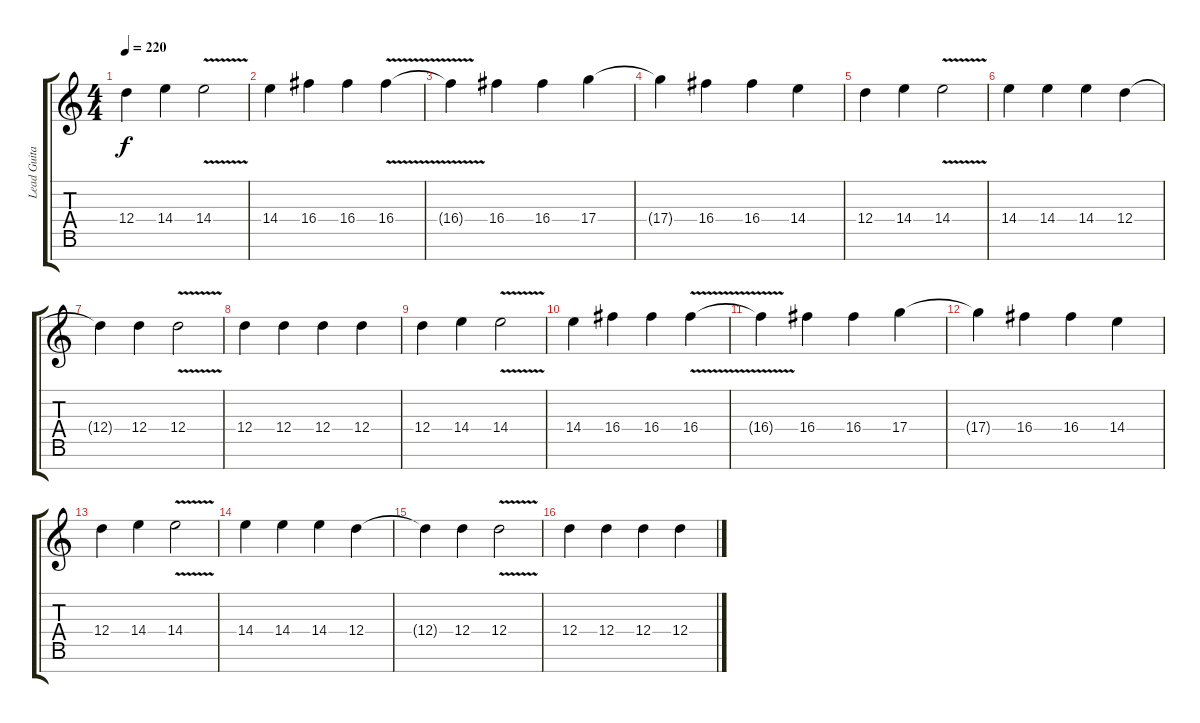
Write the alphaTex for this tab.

\track ("Lead Guitar" "Lead Guita") {instrument distortionguitar}
\staff {score tabs}
\tuning (E4 B3 G3 D3 A2 E2 B1) {hide}
\ts (4 4)
\tempo 220
\clef g2
\ks c
12.4.4{dy f} 14.4.4 14.4{v}.2 |
14.4.4 16.4.4 16.4.4 16.4{v}.4 |
16.4{t}.4 16.4.4 16.4.4 17.4.4 |
17.4{t}.4 16.4.4 16.4.4 14.4.4 |
12.4.4 14.4.4 14.4{v}.2 |
14.4.4 14.4.4 14.4.4 12.4.4 |
12.4{t}.4 12.4.4 12.4{v}.2 |
12.4.4 12.4.4 12.4.4 12.4.4 |
12.4.4 14.4.4 14.4{v}.2 |
14.4.4 16.4.4 16.4.4 16.4{v}.4 |
16.4{t}.4 16.4.4 16.4.4 17.4.4 |
17.4{t}.4 16.4.4 16.4.4 14.4.4 |
12.4.4 14.4.4 14.4{v}.2 |
14.4.4 14.4.4 14.4.4 12.4.4 |
12.4{t}.4 12.4.4 12.4{v}.2 |
12.4.4 12.4.4 12.4.4 12.4.4
